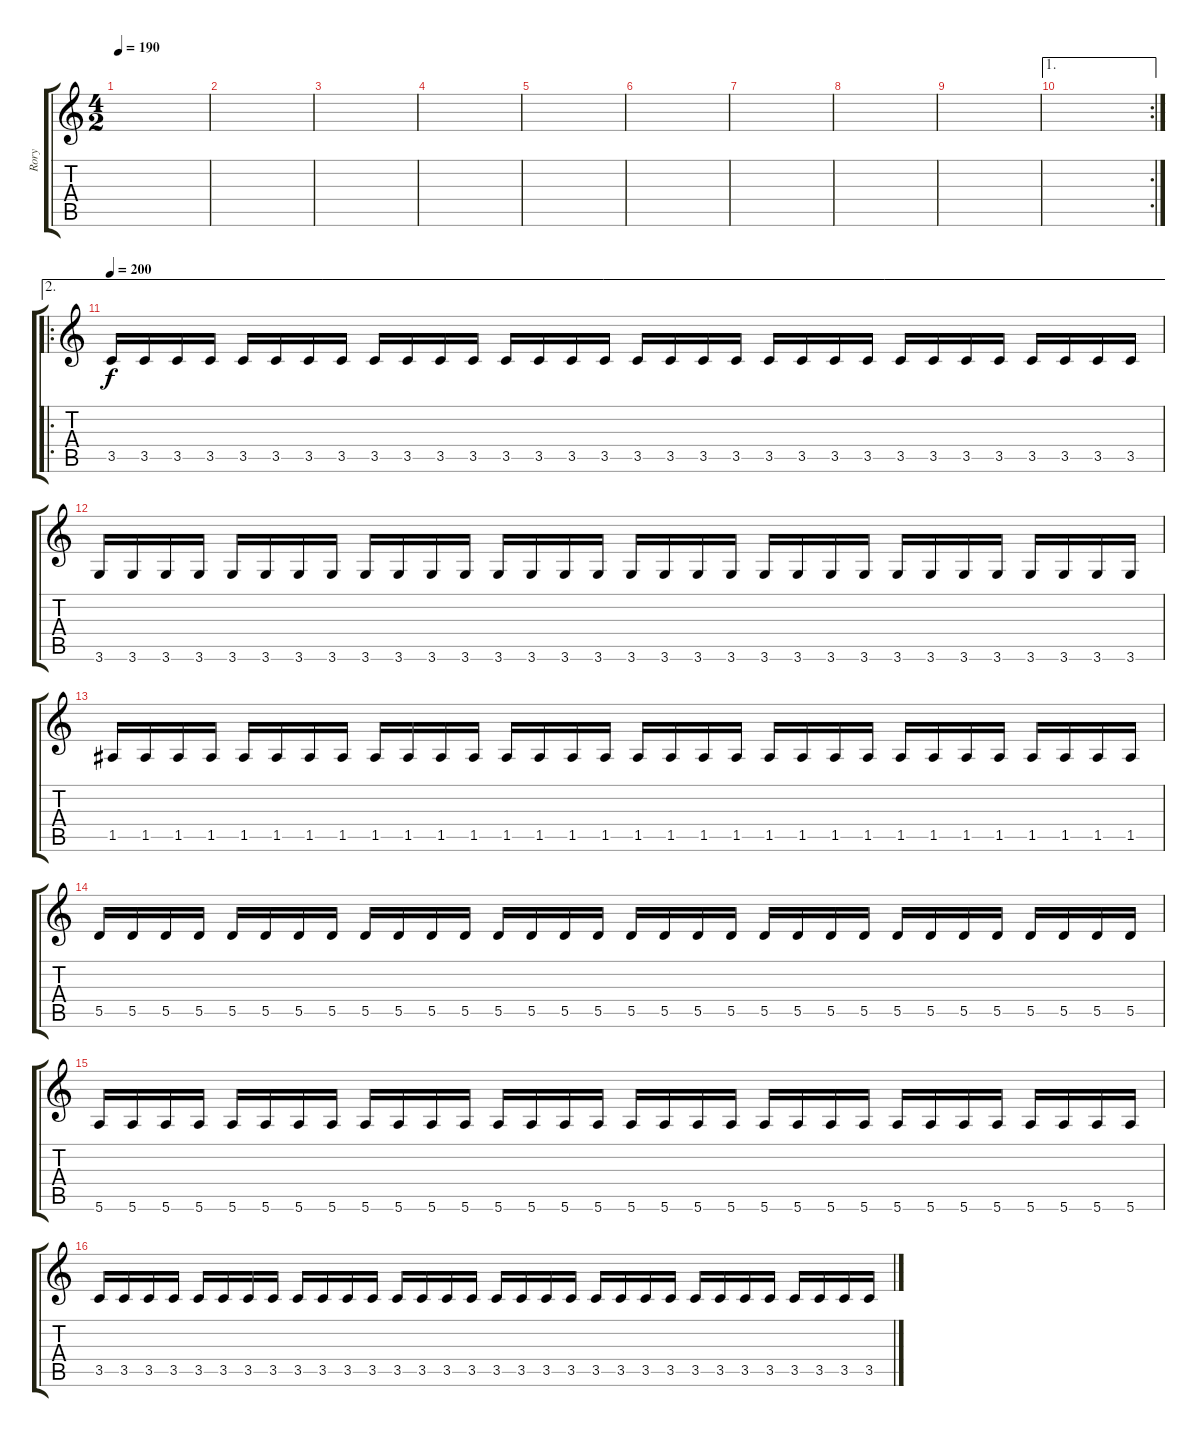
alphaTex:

\track ("Rory" "Rory") {instrument distortionguitar}
\staff {score tabs}
\tuning (E4 B3 G3 D3 A2 E2) {hide}
\ts (4 2)
\tempo 190
\clef g2
\ks c
|
|
|
|
|
|
|
|
|
\ae 1
\rc 2
|
\ae 2
\ro
\tempo 200
3.5.16 3.5.16 3.5.16 3.5.16 3.5.16 3.5.16 3.5.16 3.5.16 3.5.16 3.5.16 3.5.16 3.5.16 3.5.16 3.5.16 3.5.16 3.5.16 3.5.16 3.5.16 3.5.16 3.5.16 3.5.16 3.5.16 3.5.16 3.5.16 3.5.16 3.5.16 3.5.16 3.5.16 3.5.16 3.5.16 3.5.16 3.5.16 |
3.6.16 3.6.16 3.6.16 3.6.16 3.6.16 3.6.16 3.6.16 3.6.16 3.6.16 3.6.16 3.6.16 3.6.16 3.6.16 3.6.16 3.6.16 3.6.16 3.6.16 3.6.16 3.6.16 3.6.16 3.6.16 3.6.16 3.6.16 3.6.16 3.6.16 3.6.16 3.6.16 3.6.16 3.6.16 3.6.16 3.6.16 3.6.16 |
1.5.16 1.5.16 1.5.16 1.5.16 1.5.16 1.5.16 1.5.16 1.5.16 1.5.16 1.5.16 1.5.16 1.5.16 1.5.16 1.5.16 1.5.16 1.5.16 1.5.16 1.5.16 1.5.16 1.5.16 1.5.16 1.5.16 1.5.16 1.5.16 1.5.16 1.5.16 1.5.16 1.5.16 1.5.16 1.5.16 1.5.16 1.5.16 |
5.5.16 5.5.16 5.5.16 5.5.16 5.5.16 5.5.16 5.5.16 5.5.16 5.5.16 5.5.16 5.5.16 5.5.16 5.5.16 5.5.16 5.5.16 5.5.16 5.5.16 5.5.16 5.5.16 5.5.16 5.5.16 5.5.16 5.5.16 5.5.16 5.5.16 5.5.16 5.5.16 5.5.16 5.5.16 5.5.16 5.5.16 5.5.16 |
5.6.16 5.6.16 5.6.16 5.6.16 5.6.16 5.6.16 5.6.16 5.6.16 5.6.16 5.6.16 5.6.16 5.6.16 5.6.16 5.6.16 5.6.16 5.6.16 5.6.16 5.6.16 5.6.16 5.6.16 5.6.16 5.6.16 5.6.16 5.6.16 5.6.16 5.6.16 5.6.16 5.6.16 5.6.16 5.6.16 5.6.16 5.6.16 |
3.5.16 3.5.16 3.5.16 3.5.16 3.5.16 3.5.16 3.5.16 3.5.16 3.5.16 3.5.16 3.5.16 3.5.16 3.5.16 3.5.16 3.5.16 3.5.16 3.5.16 3.5.16 3.5.16 3.5.16 3.5.16 3.5.16 3.5.16 3.5.16 3.5.16 3.5.16 3.5.16 3.5.16 3.5.16 3.5.16 3.5.16 3.5.16
